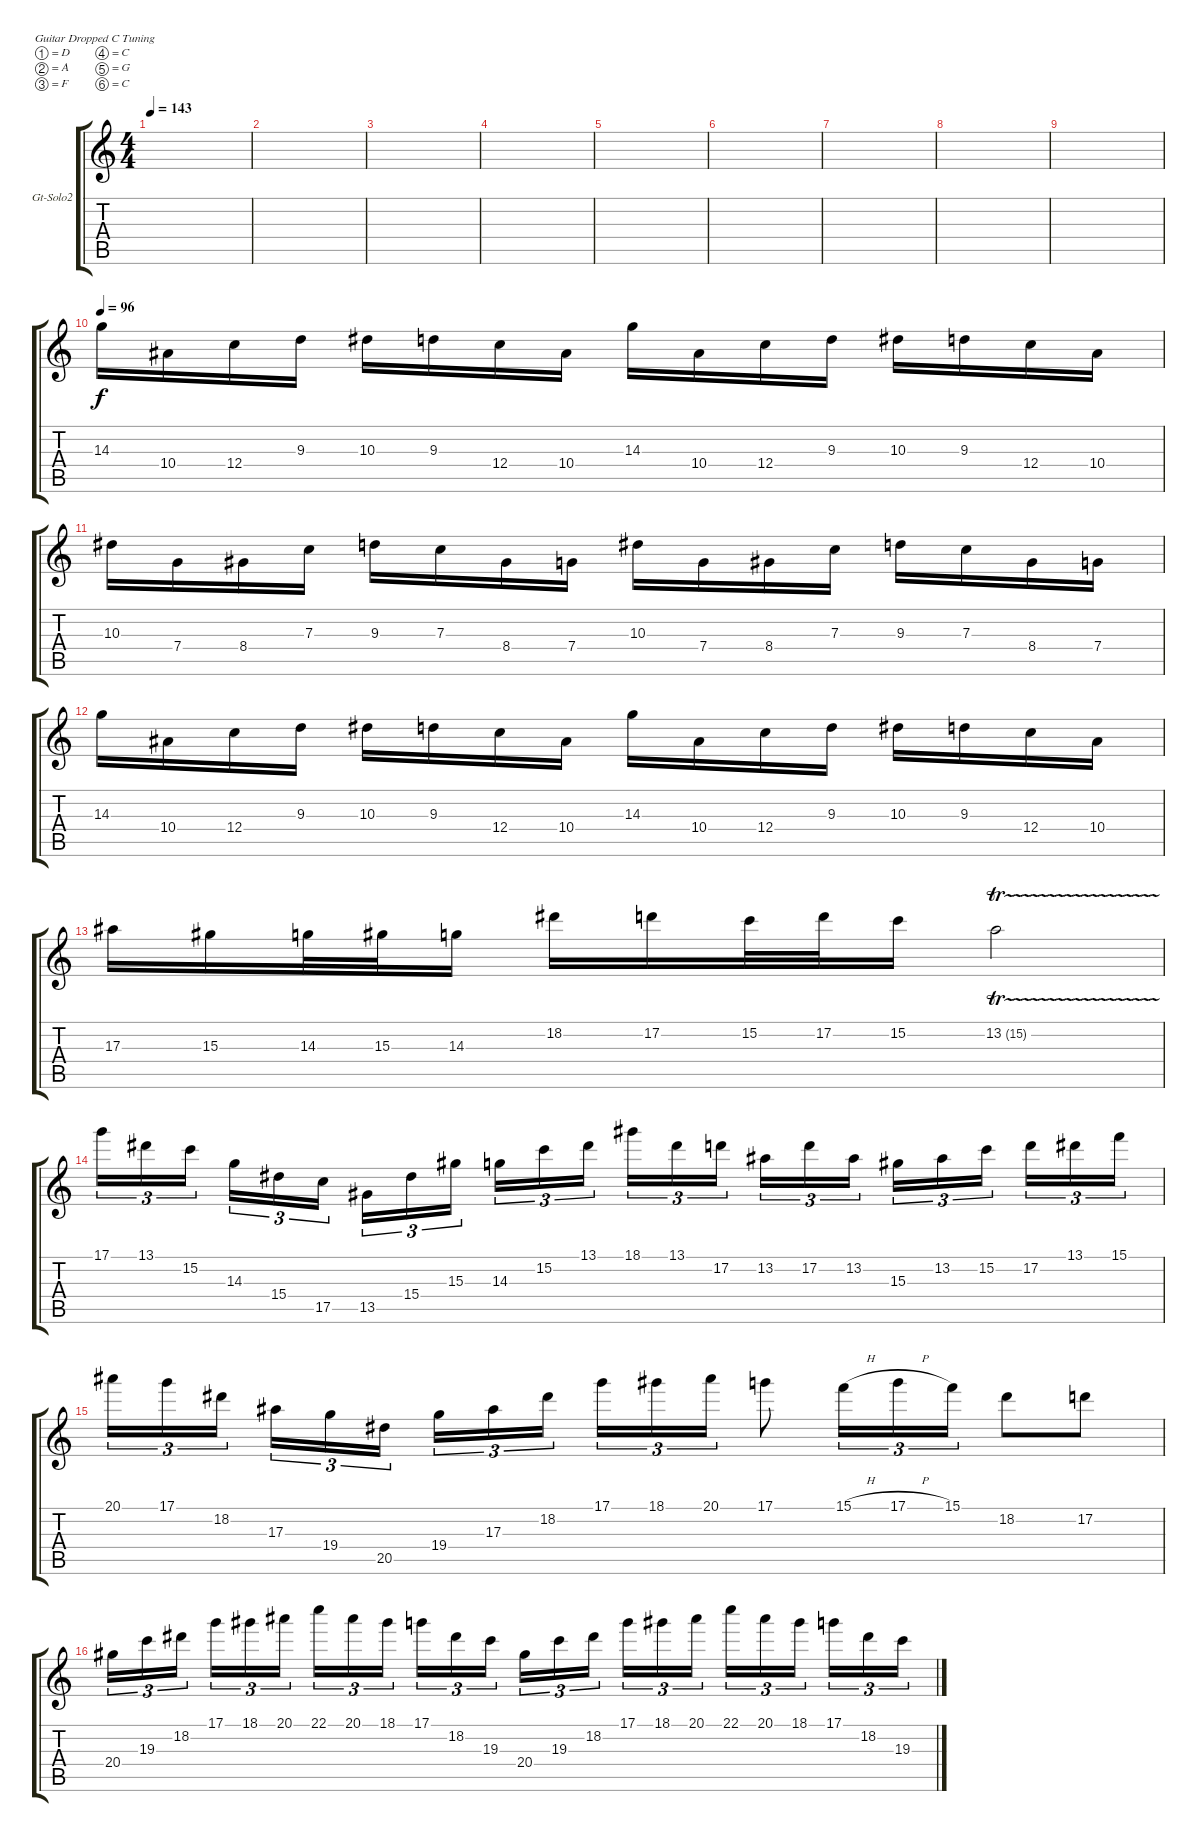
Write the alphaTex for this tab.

\defaultSystemsLayout 4
\bracketExtendMode groupsimilarinstruments
\firstSystemTrackNameOrientation horizontal
\otherSystemsTrackNameOrientation horizontal
\track ("Guitar Solo 2" "Gt-Solo2") {instrument distortionguitar}
\staff {score tabs}
\tuning (D4 A3 F3 C3 G2 C2)
\ts (4 4)
\tempo 143
\clef g2
\ks c
|
|
|
|
|
|
|
|
|
\tempo 96
14.3.16 10.4.16 12.4.16 9.3.16 10.3.16 9.3.16 12.4.16 10.4.16 14.3.16 10.4.16 12.4.16 9.3.16 10.3.16 9.3.16 12.4.16 10.4.16 |
10.3.16 7.4.16 8.4.16 7.3.16 9.3.16 7.3.16 8.4.16 7.4.16 10.3.16 7.4.16 8.4.16 7.3.16 9.3.16 7.3.16 8.4.16 7.4.16 |
14.3.16 10.4.16 12.4.16 9.3.16 10.3.16 9.3.16 12.4.16 10.4.16 14.3.16 10.4.16 12.4.16 9.3.16 10.3.16 9.3.16 12.4.16 10.4.16 |
17.3.16 15.3.16 14.3.32 15.3.32 14.3.16 18.2.16 17.2.16 15.2.32 17.2.32 15.2.16 13.2{tr (15 16)}.2 |
17.1.16{tu (3 2)} 13.1.16{tu (3 2)} 15.2.16{tu (3 2)} 14.3.16{tu (3 2)} 15.4.16{tu (3 2)} 17.5.16{tu (3 2)} 13.5.16{tu (3 2)} 15.4.16{tu (3 2)} 15.3.16{tu (3 2)} 14.3.16{tu (3 2)} 15.2.16{tu (3 2)} 13.1.16{tu (3 2)} 18.1.16{tu (3 2)} 13.1.16{tu (3 2)} 17.2.16{tu (3 2)} 13.2.16{tu (3 2)} 17.2.16{tu (3 2)} 13.2.16{tu (3 2)} 15.3.16{tu (3 2)} 13.2.16{tu (3 2)} 15.2.16{tu (3 2)} 17.2.16{tu (3 2)} 13.1.16{tu (3 2)} 15.1.16{tu (3 2)} |
20.1.16{tu (3 2)} 17.1.16{tu (3 2)} 18.2.16{tu (3 2)} 17.3.16{tu (3 2)} 19.4.16{tu (3 2)} 20.5.16{tu (3 2)} 19.4.16{tu (3 2)} 17.3.16{tu (3 2)} 18.2.16{tu (3 2)} 17.1.16{tu (3 2)} 18.1.16{tu (3 2)} 20.1.16{tu (3 2)} 17.1.8 15.1{h}.16{tu (3 2)} 17.1{h}.16{tu (3 2)} 15.1.16{tu (3 2)} 18.2.8 17.2.8 |
20.4.16{tu (3 2)} 19.3.16{tu (3 2)} 18.2.16{tu (3 2)} 17.1.16{tu (3 2)} 18.1.16{tu (3 2)} 20.1.16{tu (3 2)} 22.1.16{tu (3 2)} 20.1.16{tu (3 2)} 18.1.16{tu (3 2)} 17.1.16{tu (3 2)} 18.2.16{tu (3 2)} 19.3.16{tu (3 2)} 20.4.16{tu (3 2)} 19.3.16{tu (3 2)} 18.2.16{tu (3 2)} 17.1.16{tu (3 2)} 18.1.16{tu (3 2)} 20.1.16{tu (3 2)} 22.1.16{tu (3 2)} 20.1.16{tu (3 2)} 18.1.16{tu (3 2)} 17.1.16{tu (3 2)} 18.2.16{tu (3 2)} 19.3.16{tu (3 2)}
